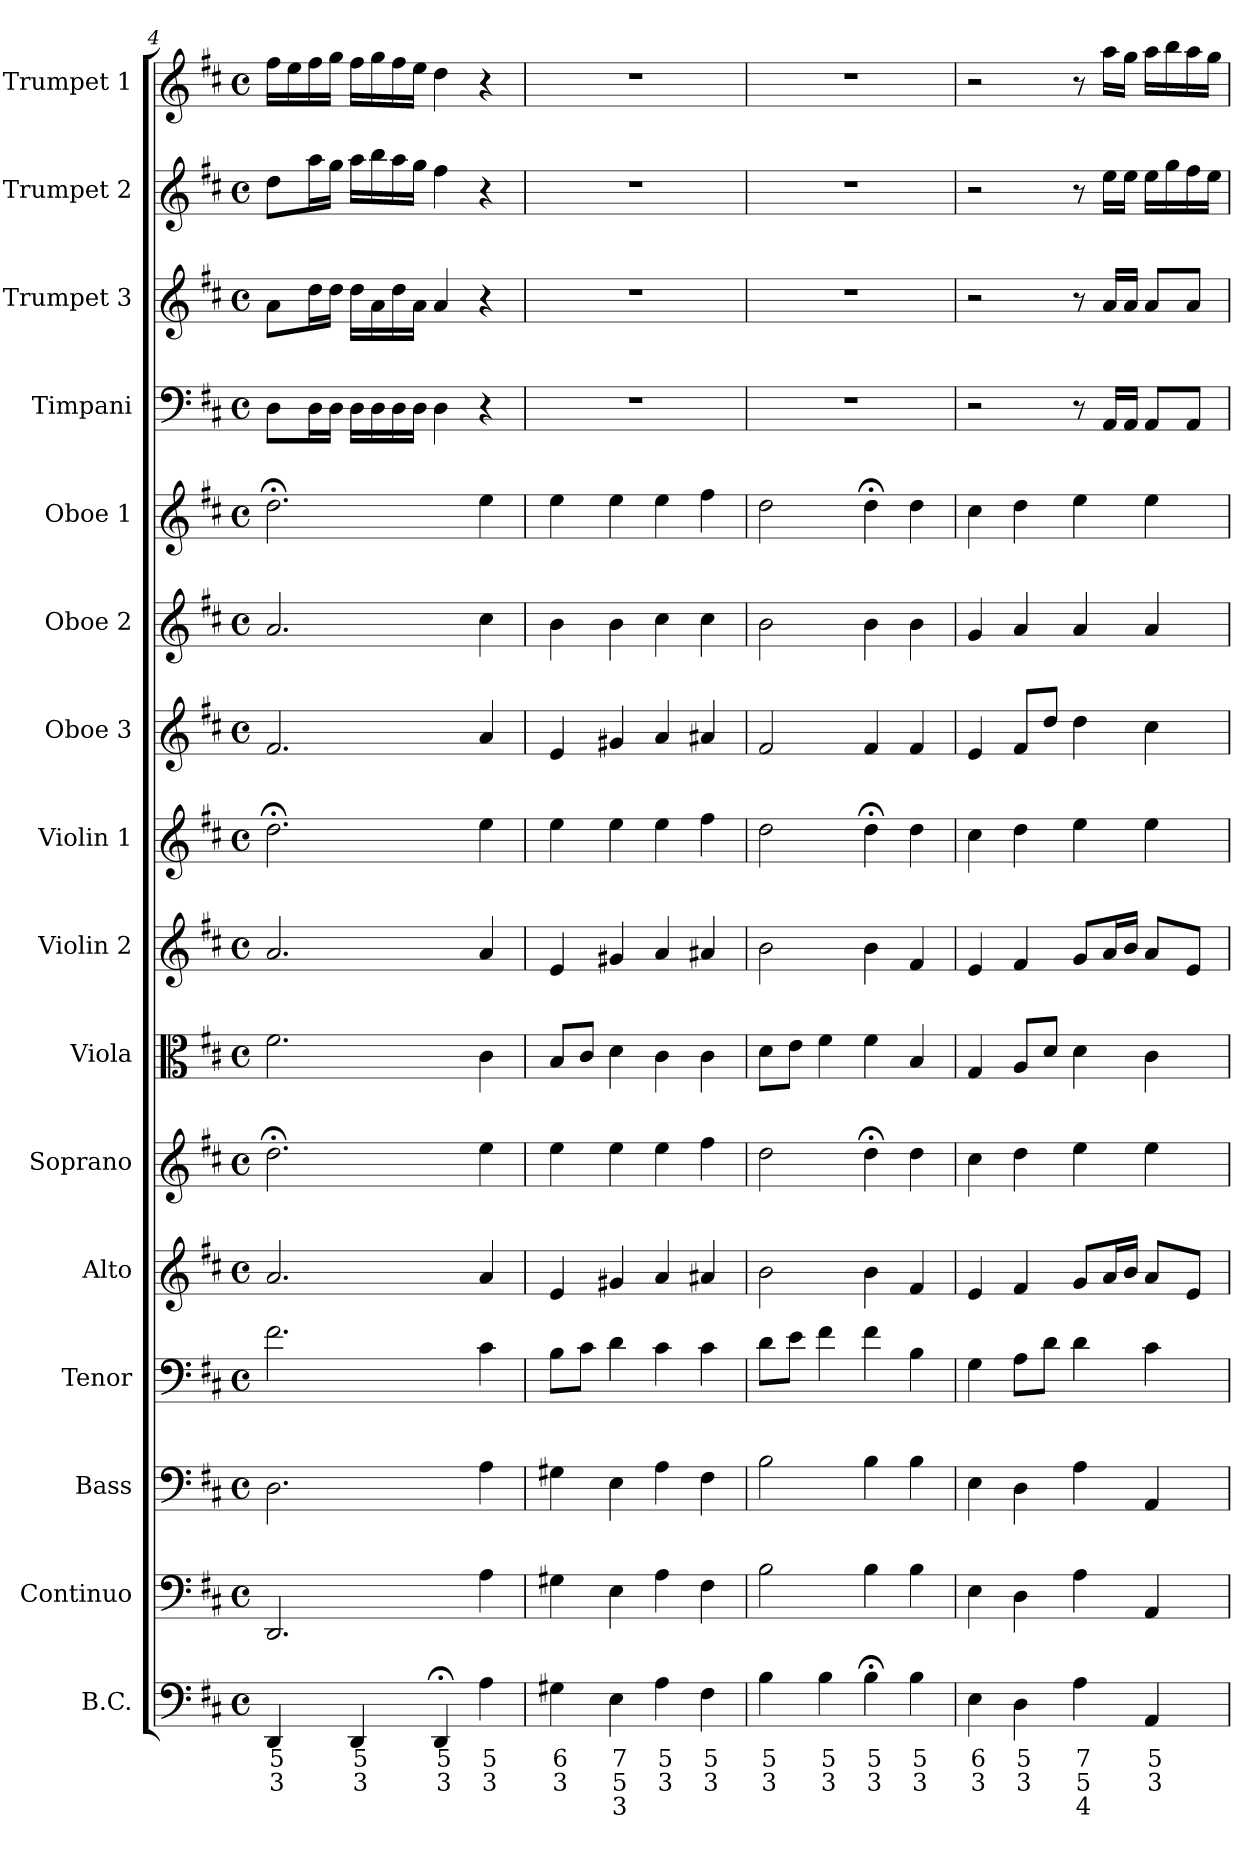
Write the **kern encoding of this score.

**kern	**text	**text	**text	**kern	**kern	**kern	**kern	**kern	**kern	**kern	**kern	**kern	**kern	**kern	**kern	**kern	**kern	**kern
*part16	*part16	*part16	*part16	*part15	*part14	*part13	*part12	*part11	*part10	*part9	*part8	*part7	*part6	*part5	*part4	*part3	*part2	*part1
*staff16	*staff16	*staff16	*staff16	*staff15	*staff14	*staff13	*staff12	*staff11	*staff10	*staff9	*staff8	*staff7	*staff6	*staff5	*staff4	*staff3	*staff2	*staff1
*I"B.C.	*	*	*	*I"Continuo	*I"Bass	*I"Tenor	*I"Alto	*I"Soprano	*I"Viola	*I"Violin 2	*I"Violin 1	*I"Oboe 3	*I"Oboe 2	*I"Oboe 1	*I"Timpani	*I"Trumpet 3	*I"Trumpet 2	*I"Trumpet 1
*I'B.C.	*	*	*	*I'Cont	*I'B.	*I'T.	*I'A.	*I'S.	*I'Vla	*I'Vn 2	*I'Vn 1	*I'Ob 3	*I'Ob 2	*I'Ob 1	*I'Timp	*I'Tr 3	*I'Tr 2	*I'Tr 1
*clefF4	*	*	*	*clefF4	*clefF4	*clefF4	*clefG2	*clefG2	*clefC3	*clefG2	*clefG2	*clefG2	*clefG2	*clefG2	*clefF4	*clefG2	*clefG2	*clefG2
*k[f#c#]	*	*	*	*k[f#c#]	*k[f#c#]	*k[f#c#]	*k[f#c#]	*k[f#c#]	*k[f#c#]	*k[f#c#]	*k[f#c#]	*k[f#c#]	*k[f#c#]	*k[f#c#]	*k[f#c#]	*k[f#c#]	*k[f#c#]	*k[f#c#]
*D:	*	*	*	*D:	*D:	*D:	*D:	*D:	*D:	*D:	*D:	*D:	*D:	*D:	*D:	*D:	*D:	*D:
*M4/4	*	*	*	*M4/4	*M4/4	*M4/4	*M4/4	*M4/4	*M4/4	*M4/4	*M4/4	*M4/4	*M4/4	*M4/4	*M4/4	*M4/4	*M4/4	*M4/4
*met(c)	*	*	*	*met(c)	*met(c)	*met(c)	*met(c)	*met(c)	*met(c)	*met(c)	*met(c)	*met(c)	*met(c)	*met(c)	*met(c)	*met(c)	*met(c)	*met(c)
=4	=4	=4	=4	=4	=4	=4	=4	=4	=4	=4	=4	=4	=4	=4	=4	=4	=4	=4
4DDi	5	3	.	2.DD/	2.D\	2.f#\	2.a/	2.dd;<\	2.f#\	2.a/	2.dd;<\	2.f#/	2.a/	2.dd;<\	8D\L	8a\L	8dd\L	16ff#\LL
.	.	.	.	.	.	.	.	.	.	.	.	.	.	.	.	.	.	16ee\
.	.	.	.	.	.	.	.	.	.	.	.	.	.	.	16D\L	16dd\L	16aa\L	16ff#\
.	.	.	.	.	.	.	.	.	.	.	.	.	.	.	16D\JJ	16dd\JJ	16gg\JJ	16gg\JJ
4DDi	5	3	.	.	.	.	.	.	.	.	.	.	.	.	16D\LL	16dd\LL	16aa\LL	16ff#\LL
.	.	.	.	.	.	.	.	.	.	.	.	.	.	.	16D\	16a\	16bb\	16gg\
.	.	.	.	.	.	.	.	.	.	.	.	.	.	.	16D\	16dd\	16aa\	16ff#\
.	.	.	.	.	.	.	.	.	.	.	.	.	.	.	16D\JJ	16a\JJ	16gg\JJ	16ee\JJ
4DD;<i	5	3	.	.	.	.	.	.	.	.	.	.	.	.	4D\	4a/	4ff#\	4dd\
4Ai	5	3	.	4A\	4A\	4c#\	4a/	4ee\	4c#\	4a/	4ee\	4a/	4cc#\	4ee\	4r	4r	4r	4r
!!LO:PB:g=z
=5	=5	=5	=5	=5	=5	=5	=5	=5	=5	=5	=5	=5	=5	=5	=5	=5	=5	=5
4G#Xi	6	3	.	4G#X\	4G#X\	8B\L	4e/	4ee\	8B/L	4e/	4ee\	4e/	4b\	4ee\	1r	1r	1r	1r
.	.	.	.	.	.	8c#\J	.	.	8c#/J	.	.	.	.	.	.	.	.	.
4Ei	7	5	3	4E\	4E\	4d\	4g#X/	4ee\	4d\	4g#X/	4ee\	4g#X/	4b\	4ee\	.	.	.	.
4Ai	5	3	.	4A\	4A\	4c#\	4a/	4ee\	4c#\	4a/	4ee\	4a/	4cc#\	4ee\	.	.	.	.
4F#i	5	3	.	4F#\	4F#\	4c#\	4a#X/	4ff#\	4c#\	4a#X/	4ff#\	4a#X/	4cc#\	4ff#\	.	.	.	.
=6	=6	=6	=6	=6	=6	=6	=6	=6	=6	=6	=6	=6	=6	=6	=6	=6	=6	=6
4Bi	5	3	.	2B\	2B\	8d\L	2b\	2dd\	8d\L	2b\	2dd\	2f#/	2b\	2dd\	1r	1r	1r	1r
.	.	.	.	.	.	8e\J	.	.	8e\J	.	.	.	.	.	.	.	.	.
4Bi	5	3	.	.	.	4f#\	.	.	4f#\	.	.	.	.	.	.	.	.	.
4B;<i	5	3	.	4B\	4B\	4f#\	4b\	4dd;<\	4f#\	4b\	4dd;<\	4f#/	4b\	4dd;<\	.	.	.	.
4Bi	5	3	.	4B\	4B\	4B\	4f#/	4dd\	4B/	4f#/	4dd\	4f#/	4b\	4dd\	.	.	.	.
=7	=7	=7	=7	=7	=7	=7	=7	=7	=7	=7	=7	=7	=7	=7	=7	=7	=7	=7
4Ei	6	3	.	4E\	4E\	4G\	4e/	4cc#\	4G/	4e/	4cc#\	4e/	4g/	4cc#\	2r	2r	2r	2r
4Di	5	3	.	4D\	4D\	8A\L	4f#/	4dd\	8A/L	4f#/	4dd\	8f#/L	4a/	4dd\	.	.	.	.
.	.	.	.	.	.	8d\J	.	.	8d/J	.	.	8dd/J	.	.	.	.	.	.
4Ai	7	5	4	4A\	4A\	4d\	8g/L	4ee\	4d\	8g/L	4ee\	4dd\	4a/	4ee\	8r	8r	8r	8r
.	.	.	.	.	.	.	16a/L	.	.	16a/L	.	.	.	.	16AA/LL	16a/LL	16ee\LL	16aa\LL
.	.	.	.	.	.	.	16b/JJ	.	.	16b/JJ	.	.	.	.	16AA/JJ	16a/JJ	16ee\JJ	16gg\JJ
4AAi	5	3	.	4AA/	4AA/	4c#\	8a/L	4ee\	4c#\	8a/L	4ee\	4cc#\	4a/	4ee\	8AA/L	8a/L	16ee\LL	16aa\LL
.	.	.	.	.	.	.	.	.	.	.	.	.	.	.	.	.	16gg\	16bb\
.	.	.	.	.	.	.	8e/J	.	.	8e/J	.	.	.	.	8AA/J	8a/J	16ff#\	16aa\
.	.	.	.	.	.	.	.	.	.	.	.	.	.	.	.	.	16ee\JJ	16gg\JJ
=	=	=	=	=	=	=	=	=	=	=	=	=	=	=	=	=	=	=
*-	*-	*-	*-	*-	*-	*-	*-	*-	*-	*-	*-	*-	*-	*-	*-	*-	*-	*-
